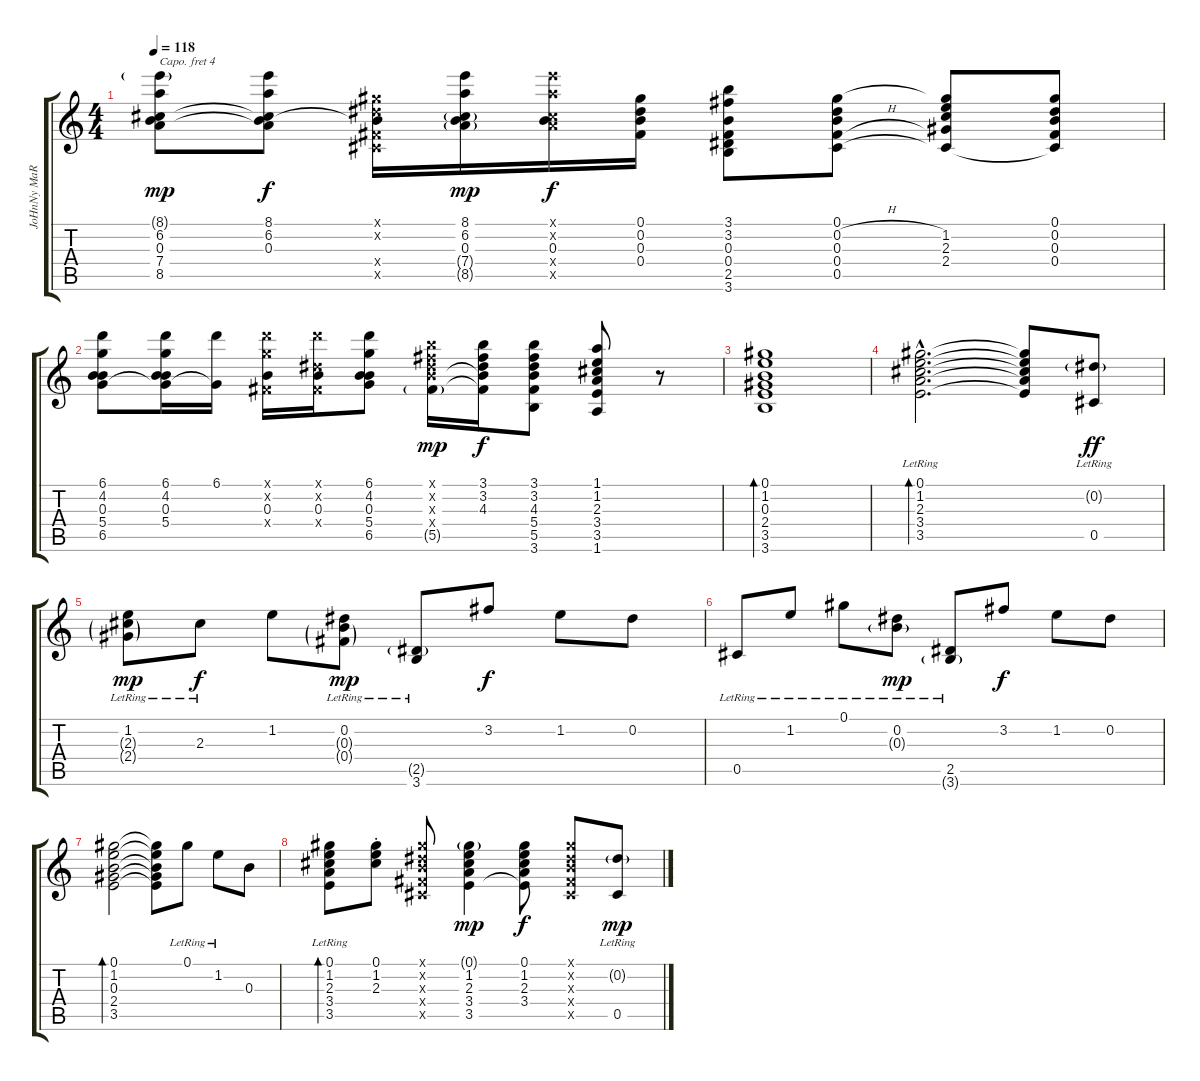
\track ("JoHnNy MaRR" "JoHnNy MaR") {instrument acousticguitarsteel}
\staff {score tabs}
\capo 4
\tuning (E4 B3 G3 D3 A2 E2) {hide}
\ts (4 4)
\tempo 118
\clef g2
\ks c
(8.1{g} 6.2 0.3 7.4 8.5).8{dy mp} (8.1 6.2 0.3 7.4{t} 8.5{t}).8{dy f} (0.1{x} 0.2{x} 0.3{t} 0.4{x} 0.5{x}).16 (8.1 6.2 0.3 7.4{g} 8.5{g}).16{dy mp} (8.1{x} 6.2{x} 0.3 7.4{x} 8.5{x}).16{dy f} (0.1 0.2 0.3 0.4).16 (3.1 3.2 0.3 0.4 2.5 3.6).8 (0.1 0.2{h} 0.3{h} 0.4{h} 0.5).8 (0.1{t} 1.2 2.3 2.4 0.5{t}).8 (0.1 0.2 0.3 0.4 0.5{t}).8 |
(6.1 4.2 0.3 5.4 6.5).8 (6.1 4.2 0.3 5.4 6.5{t}).16 (6.1 6.5{t}).16 (6.1{x} 4.2{x} 0.3 0.4{x}).16 (6.1{x} 0.2{x} 0.3 0.4{x}).16 (6.1 4.2 0.3 5.4 6.5).8 (3.1{x} 3.2{x} 4.3{x} 5.4{x} 5.5{g}).16{dy mp} (3.1 3.2 4.3 5.4{t} 5.5{t}).16{dy f} (3.1 3.2 4.3 5.4 5.5 3.6).8 (1.1 1.2 2.3 3.4 3.5 1.6).8 r.8 |
(0.1 1.2 0.3 2.4 3.5 3.6).1{bd 60} |
(0.1{hac lr} 1.2{hac} 2.3{hac} 3.4{hac} 3.5{hac}).2{d bd 120} (0.1{t} 1.2{t} 2.3{t} 3.4{t} 3.5{t}).8 (0.2{g} 0.5{lr}).8{dy ff} |
(1.2{lr} 2.3{g} 2.4{g lr}).8{dy mp} 2.3{lr}.8{dy f} 1.2.8 (0.2{lr} 0.3{g} 0.4{g}).8{dy mp} (2.5{g lr} 3.6{lr}).8 3.2.8{dy f} 1.2.8 0.2.8 |
0.5{lr}.8 1.2{lr}.8 0.1{lr}.8 (0.2{lr} 0.3{g lr}).8{dy mp} (2.5{lr} 3.6{g lr}).8 3.2.8{dy f} 1.2.8 0.2.8 |
(0.1 1.2 0.3 2.4 3.5).2{bd 60} (0.1{t} 1.2{t} 0.3{t} 2.4{t} 3.5{t}).8 0.1{lr}.8 1.2{lr}.8 0.3.8 |
(0.1{lr} 1.2 2.3 3.4 3.5).8{bd 60} (0.1{st} 1.2 2.3).8 (0.1{x} 0.2{x} 0.3{x} 0.4{x} 0.5{x}).8 (0.1{g} 1.2 2.3 3.4 3.5).4{dy mp} (0.1 1.2 2.3 3.4 3.5{t}).8{dy f} (0.1{x} 0.2{x} 0.3{x} 0.4{x} 0.5{x}).8 (0.2{g} 0.5{lr}).8{dy mp}
